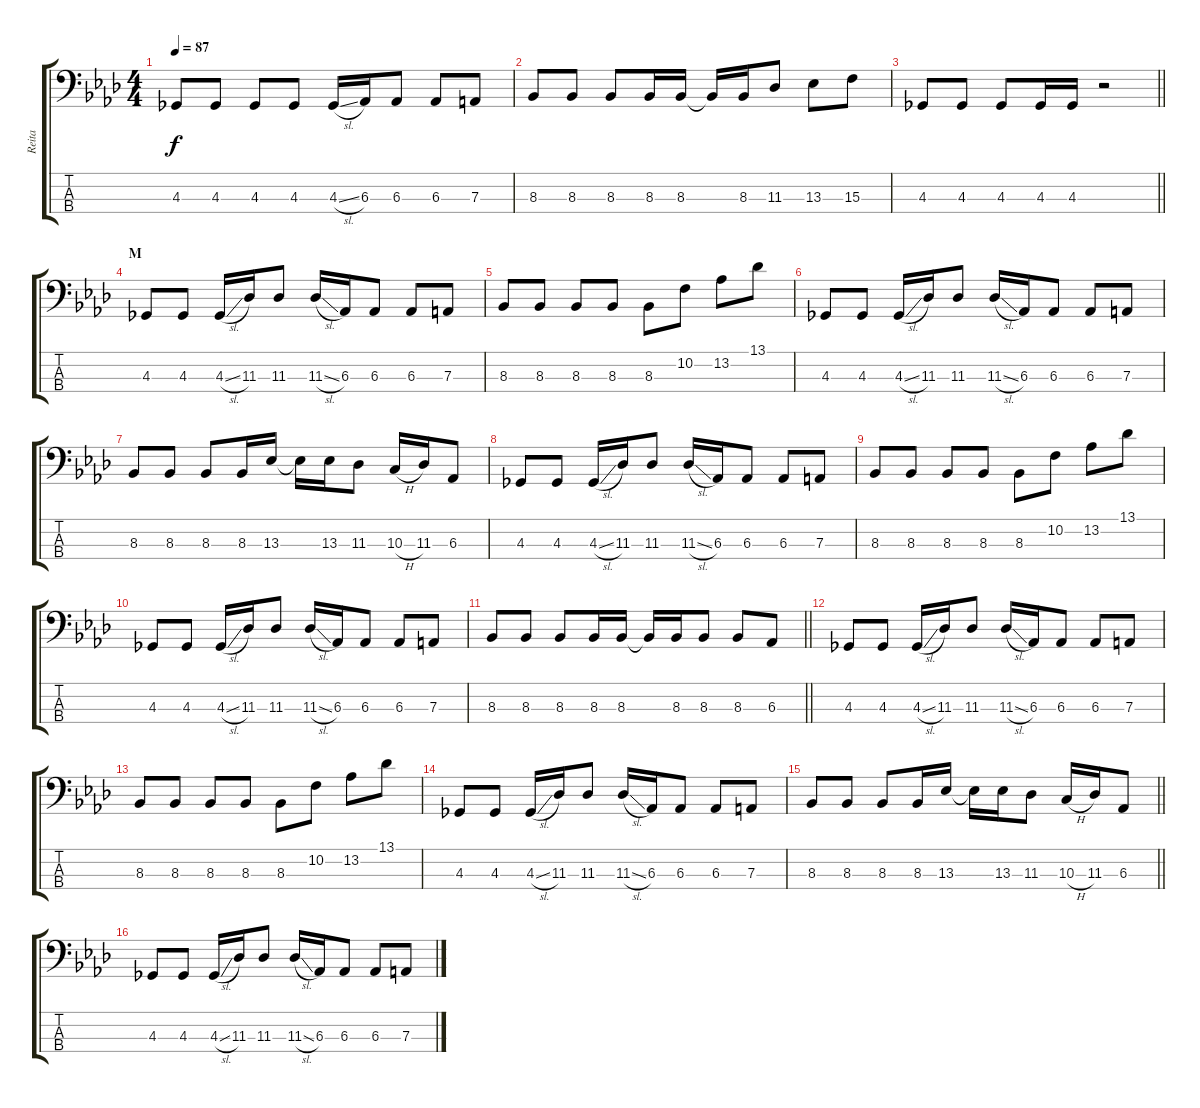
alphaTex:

\track ("Reita" "Reita") {instrument electricbasspick}
\staff {score tabs}
\tuning (C2 G1 D1 B0) {hide}
\ts (4 4)
\tempo 87
\clef f4
\ks ab
4.3.8{dy f} 4.3.8 4.3.8 4.3.8 4.3{sl}.16 6.3.16 6.3.8 6.3.8 7.3.8 |
8.3.8 8.3.8 8.3.8 8.3.16 8.3.16 8.3{t}.16 8.3.16 11.3.8 13.3.8 15.3.8 |
\barLineRight lightlight
4.3.8 4.3.8 4.3.8 4.3.16 4.3.16 r.2 |
\section ("" "M")
4.3.8 4.3.8 4.3{sl}.16 11.3.16 11.3.8 11.3{sl}.16 6.3.16 6.3.8 6.3.8 7.3.8 |
8.3.8 8.3.8 8.3.8 8.3.8 8.3.8 10.2.8 13.2.8 13.1.8 |
4.3.8 4.3.8 4.3{sl}.16 11.3.16 11.3.8 11.3{sl}.16 6.3.16 6.3.8 6.3.8 7.3.8 |
8.3.8 8.3.8 8.3.8 8.3.16 13.3.16 13.3{t}.16 13.3.16 11.3.8 10.3{h}.16 11.3.16 6.3.8 |
4.3.8 4.3.8 4.3{sl}.16 11.3.16 11.3.8 11.3{sl}.16 6.3.16 6.3.8 6.3.8 7.3.8 |
8.3.8 8.3.8 8.3.8 8.3.8 8.3.8 10.2.8 13.2.8 13.1.8 |
4.3.8 4.3.8 4.3{sl}.16 11.3.16 11.3.8 11.3{sl}.16 6.3.16 6.3.8 6.3.8 7.3.8 |
\barLineRight lightlight
8.3.8 8.3.8 8.3.8 8.3.16 8.3.16 8.3{t}.16 8.3.16 8.3.8 8.3.8 6.3.8 |
4.3.8 4.3.8 4.3{sl}.16 11.3.16 11.3.8 11.3{sl}.16 6.3.16 6.3.8 6.3.8 7.3.8 |
8.3.8 8.3.8 8.3.8 8.3.8 8.3.8 10.2.8 13.2.8 13.1.8 |
4.3.8 4.3.8 4.3{sl}.16 11.3.16 11.3.8 11.3{sl}.16 6.3.16 6.3.8 6.3.8 7.3.8 |
\barLineRight lightlight
8.3.8 8.3.8 8.3.8 8.3.16 13.3.16 13.3{t}.16 13.3.16 11.3.8 10.3{h}.16 11.3.16 6.3.8 |
4.3.8 4.3.8 4.3{sl}.16 11.3.16 11.3.8 11.3{sl}.16 6.3.16 6.3.8 6.3.8 7.3.8
